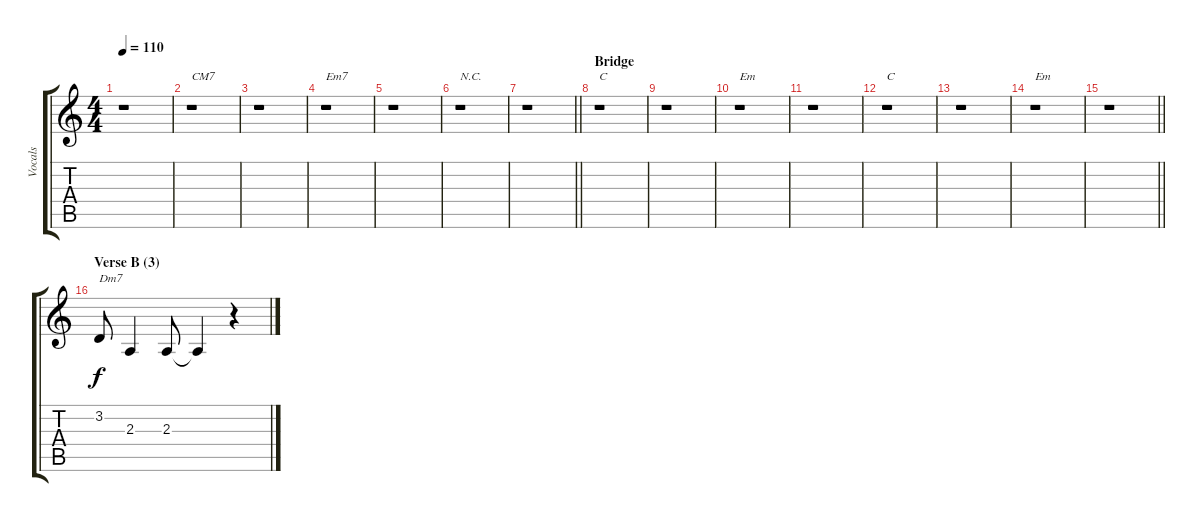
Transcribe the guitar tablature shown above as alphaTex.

\track ("Vocals" "Vocals") {instrument sopranosax}
\staff {score tabs}
\tuning (E4 B3 G3 D3 A2 E2) {hide}
\ts (4 4)
\tempo 110
\clef g2
\ks c
r.1{dy f} |
r.1{txt "CM7"} |
r.1 |
r.1{txt "Em7"} |
r.1 |
r.1{txt "N.C."} |
\barLineRight lightlight
r.1 |
\section ("" "Bridge")
r.1{txt "C"} |
r.1 |
r.1{txt "Em"} |
r.1 |
r.1{txt "C"} |
r.1 |
r.1{txt "Em"} |
\barLineRight lightlight
r.1 |
\section ("" "Verse B (3)")
3.2.8{txt "Dm7"} 2.3.4 2.3.8 2.3{t}.4 r.4
